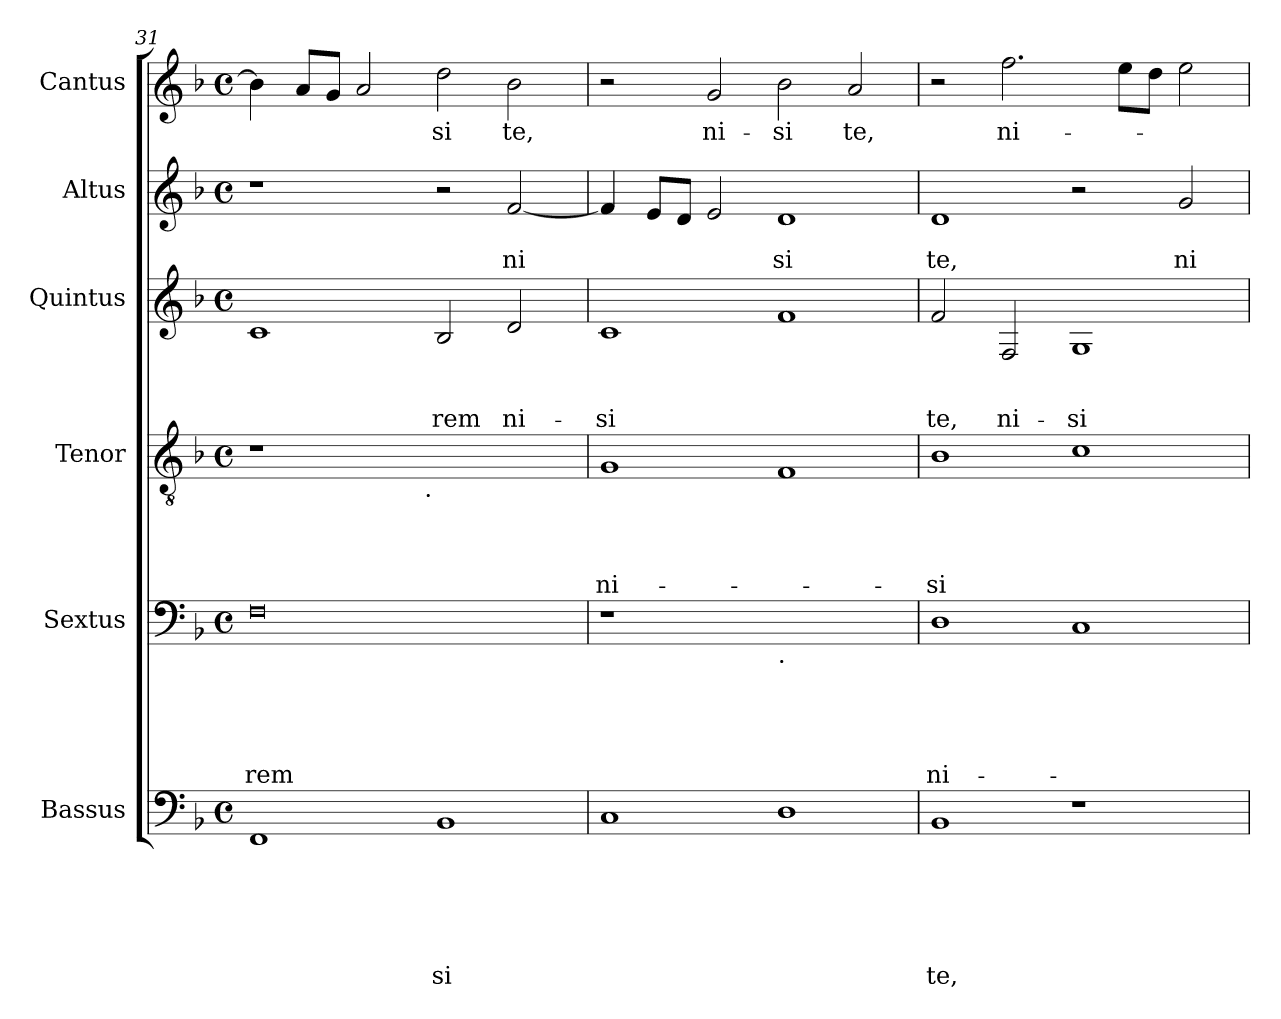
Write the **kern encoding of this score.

**kern	**text	**text	**text	**text	**text	**text	**kern	**text	**text	**text	**text	**text	**kern	**text	**text	**text	**text	**kern	**text	**text	**text	**kern	**text	**text	**kern	**text
*part6	*part6	*part6	*part6	*part6	*part6	*part6	*part5	*part5	*part5	*part5	*part5	*part5	*part4	*part4	*part4	*part4	*part4	*part3	*part3	*part3	*part3	*part2	*part2	*part2	*part1	*part1
*staff6	*staff6	*staff6	*staff6	*staff6	*staff6	*staff6	*staff5	*staff5	*staff5	*staff5	*staff5	*staff5	*staff4	*staff4	*staff4	*staff4	*staff4	*staff3	*staff3	*staff3	*staff3	*staff2	*staff2	*staff2	*staff1	*staff1
*I"Bassus	*	*	*	*	*	*	*I"Sextus	*	*	*	*	*	*I"Tenor	*	*	*	*	*I"Quintus	*	*	*	*I"Altus	*	*	*I"Cantus	*
!!LO:PB:g=z
*clefF4	*	*	*	*	*	*	*clefF4	*	*	*	*	*	*clefGv2	*	*	*	*	*clefG2	*	*	*	*clefG2	*	*	*clefG2	*
*k[b-]	*	*	*	*	*	*	*k[b-]	*	*	*	*	*	*k[b-]	*	*	*	*	*k[b-]	*	*	*	*k[b-]	*	*	*k[b-]	*
*F:	*	*	*	*	*	*	*F:	*	*	*	*	*	*F:	*	*	*	*	*F:	*	*	*	*F:	*	*	*F:	*
*M4/4	*	*	*	*	*	*	*M4/4	*	*	*	*	*	*M4/4	*	*	*	*	*M4/4	*	*	*	*M4/4	*	*	*M4/4	*
*met(c)	*	*	*	*	*	*	*met(c)	*	*	*	*	*	*met(c)	*	*	*	*	*met(c)	*	*	*	*met(c)	*	*	*met(c)	*
=31	=31	=31	=31	=31	=31	=31	=31	=31	=31	=31	=31	=31	=31	=31	=31	=31	=31	=31	=31	=31	=31	=31	=31	=31	=31	=31
!	!	!	!	!	!	!	!	!	!	!	!	!LO:LY:b	!	!	!	!	!	!	!	!	!	!	!	!	!	!
*	*	*	*	*	*	*	*	*	*	*	*	*	*^	*	*	*	*	*	*	*	*	*	*	*	*	*
1FF	.	.	.	.	.	.	0F	.	.	.	.	rem	1r	2ryy	.	.	.	.	1c	.	.	.	1r	.	.	4b-\]	.
.	.	.	.	.	.	.	.	.	.	.	.	.	.	.	.	.	.	.	.	.	.	.	.	.	.	8a/L	.
.	.	.	.	.	.	.	.	.	.	.	.	.	.	.	.	.	.	.	.	.	.	.	.	.	.	8g/J	.
.	.	.	.	.	.	.	.	.	.	.	.	.	.	4...ryy	.	.	.	.	.	.	.	.	.	.	.	2a/	.
!	!	!	!	!	!	!	!	!	!	!	!	!	!	!LO:TX:b:t=.	!	!	!	!	!	!	!	!	!	!	!	!	!
.	.	.	.	.	.	.	.	.	.	.	.	.	.	1ryy	.	.	.	.	.	.	.	.	.	.	.	.	.
!	!	!	!	!	!	!LO:LY:b	!	!	!	!	!	!	!	!	!	!	!	!	!	!	!	!LO:LY:b	!	!	!	!	!LO:LY:b
1BB-	.	.	.	.	.	si	.	.	.	.	.	.	1ryy	.	.	.	.	.	2B-/	.	.	rem	2r	.	.	2dd\	si
!	!	!	!	!	!	!	!	!	!	!	!	!	!	!	!	!	!	!	!	!	!	!LO:LY:b	!	!	!LO:LY:b	!	!LO:LY:b
.	.	.	.	.	.	.	.	.	.	.	.	.	.	.	.	.	.	.	2d/	.	.	ni-	[<2f/	.	ni	2b-\	te,
.	.	.	.	.	.	.	.	.	.	.	.	.	.	32ryy	.	.	.	.	.	.	.	.	.	.	.	.	.
=32!	=32!	=32!	=32!	=32!	=32!	=32!	=32!	=32!	=32!	=32!	=32!	=32!	=32!	=32!	=32!	=32!	=32!	=32!	=32!	=32!	=32!	=32!	=32!	=32!	=32!	=32!	=32!
!	!	!	!	!	!	!	!	!	!	!	!	!	!	!	!	!	!	!LO:LY:b	!	!	!	!LO:LY:b	!	!	!	!	!
*	*	*	*	*	*	*	*	*	*	*	*	*	*v	*v	*	*	*	*	*	*	*	*	*	*	*	*	*
1C	.	.	.	.	.	.	1r	.	.	.	.	.	1G	.	.	.	ni-	1c	.	.	-si	4f/]	.	.	2r	.
.	.	.	.	.	.	.	.	.	.	.	.	.	.	.	.	.	.	.	.	.	.	8e/L	.	.	.	.
.	.	.	.	.	.	.	.	.	.	.	.	.	.	.	.	.	.	.	.	.	.	8d/J	.	.	.	.
!	!	!	!	!	!	!	!	!	!	!	!	!	!	!	!	!	!	!	!	!	!	!	!	!	!	!LO:LY:b
.	.	.	.	.	.	.	.	.	.	.	.	.	.	.	.	.	.	.	.	.	.	2e/	.	.	2g/	ni-
!	!	!	!	!	!	!	!LO:TX:b:t=.	!	!	!	!	!	!	!	!	!	!	!	!	!	!	!	!	!	!	!
!	!	!	!	!	!	!	!	!	!	!	!	!	!	!	!	!	!	!	!	!	!	!	!	!LO:LY:b	!	!LO:LY:b
1D	.	.	.	.	.	.	1ryy	.	.	.	.	.	1F	.	.	.	.	1f	.	.	.	1d	.	si	2b-\	-si
!	!	!	!	!	!	!	!	!	!	!	!	!	!	!	!	!	!	!	!	!	!	!	!	!	!	!LO:LY:b
.	.	.	.	.	.	.	.	.	.	.	.	.	.	.	.	.	.	.	.	.	.	.	.	.	2a/	te,
=33!	=33!	=33!	=33!	=33!	=33!	=33!	=33!	=33!	=33!	=33!	=33!	=33!	=33!	=33!	=33!	=33!	=33!	=33!	=33!	=33!	=33!	=33!	=33!	=33!	=33!	=33!
!	!	!	!	!	!	!LO:LY:b	!	!	!	!	!	!LO:LY:b	!	!	!	!	!LO:LY:b	!	!	!	!LO:LY:b	!	!	!LO:LY:b	!	!
1BB-	.	.	.	.	.	te,	1D	.	.	.	.	ni-	1B-	.	.	.	-si	2f/	.	.	te,	1d	.	te,	2r	.
!	!	!	!	!	!	!	!	!	!	!	!	!	!	!	!	!	!	!	!	!	!LO:LY:b	!	!	!	!	!LO:LY:b
.	.	.	.	.	.	.	.	.	.	.	.	.	.	.	.	.	.	2F/	.	.	ni-	.	.	.	2.ff\	ni-
!	!	!	!	!	!	!	!	!	!	!	!	!	!	!	!	!	!	!	!	!	!LO:LY:b	!	!	!	!	!
1r	.	.	.	.	.	.	1C	.	.	.	.	.	1c	.	.	.	.	1G	.	.	-si	2r	.	.	.	.
.	.	.	.	.	.	.	.	.	.	.	.	.	.	.	.	.	.	.	.	.	.	.	.	.	8ee\L	.
.	.	.	.	.	.	.	.	.	.	.	.	.	.	.	.	.	.	.	.	.	.	.	.	.	8dd\J	.
!	!	!	!	!	!	!	!	!	!	!	!	!	!	!	!	!	!	!	!	!	!	!	!	!LO:LY:b	!	!
.	.	.	.	.	.	.	.	.	.	.	.	.	.	.	.	.	.	.	.	.	.	2g/	.	ni	2ee\	.
=!	=!	=!	=!	=!	=!	=!	=!	=!	=!	=!	=!	=!	=!	=!	=!	=!	=!	=!	=!	=!	=!	=!	=!	=!	=!	=!
*-	*-	*-	*-	*-	*-	*-	*-	*-	*-	*-	*-	*-	*-	*-	*-	*-	*-	*-	*-	*-	*-	*-	*-	*-	*-	*-
